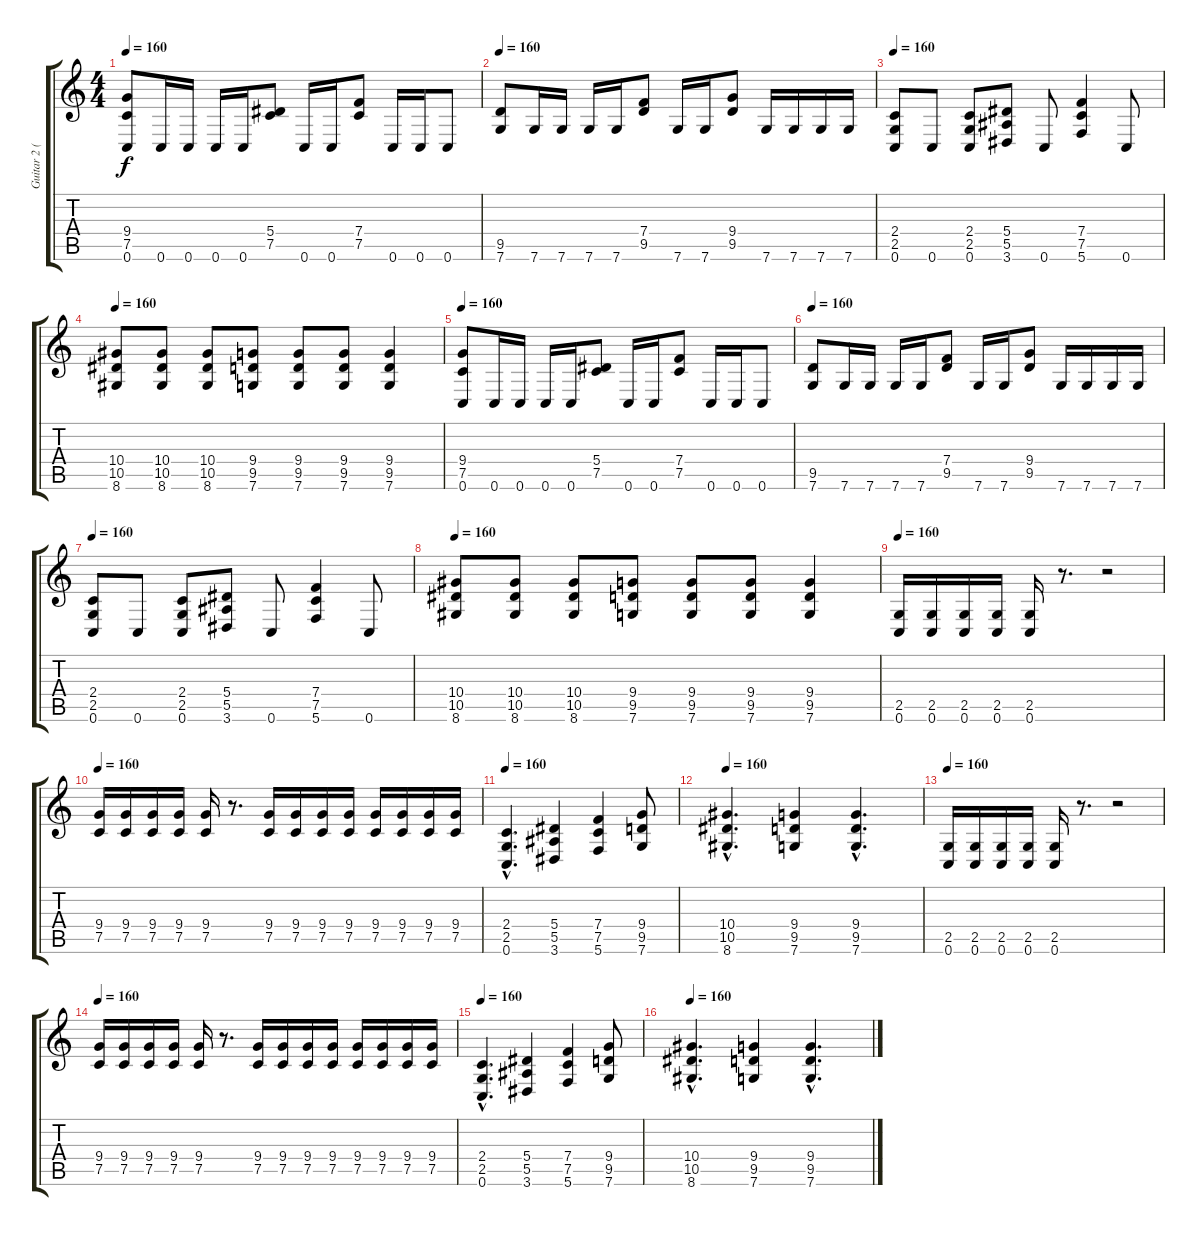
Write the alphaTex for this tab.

\track ("Guitar 2 (Lead)" "Guitar 2 (") {instrument overdrivenguitar}
\staff {score tabs}
\tuning (C4 G3 Eb3 Bb2 F2 C2) {hide}
\ts (4 4)
\tempo 160
\clef g2
\ks c
(9.4 7.5 0.6).8{dy f volume 16 balance 16} 0.6.16 0.6.16 0.6.16 0.6.16 (5.4 7.5).8 0.6.16 0.6.16 (7.4 7.5).8 0.6.16 0.6.16 0.6.8 |
\tempo 160
(9.5 7.6).8 7.6.16 7.6.16 7.6.16 7.6.16 (7.4 9.5).8 7.6.16 7.6.16 (9.4 9.5).8 7.6.16 7.6.16 7.6.16 7.6.16 |
\tempo 160
(2.4 2.5 0.6).8 0.6.8 (2.4 2.5 0.6).8 (5.4 5.5 3.6).8 0.6.8 (7.4 7.5 5.6).4 0.6.8 |
\tempo 160
(10.4 10.5 8.6).8 (10.4 10.5 8.6).8 (10.4 10.5 8.6).8 (9.4 9.5 7.6).8 (9.4 9.5 7.6).8 (9.4 9.5 7.6).8 (9.4 9.5 7.6).4 |
\tempo 160
(9.4 7.5 0.6).8 0.6.16 0.6.16 0.6.16 0.6.16 (5.4 7.5).8 0.6.16 0.6.16 (7.4 7.5).8 0.6.16 0.6.16 0.6.8 |
\tempo 160
(9.5 7.6).8 7.6.16 7.6.16 7.6.16 7.6.16 (7.4 9.5).8 7.6.16 7.6.16 (9.4 9.5).8 7.6.16 7.6.16 7.6.16 7.6.16 |
\tempo 160
(2.4 2.5 0.6).8 0.6.8 (2.4 2.5 0.6).8 (5.4 5.5 3.6).8 0.6.8 (7.4 7.5 5.6).4 0.6.8 |
\tempo 160
(10.4 10.5 8.6).8 (10.4 10.5 8.6).8 (10.4 10.5 8.6).8 (9.4 9.5 7.6).8 (9.4 9.5 7.6).8 (9.4 9.5 7.6).8 (9.4 9.5 7.6).4 |
\tempo 160
(2.5 0.6).16 (2.5 0.6).16 (2.5 0.6).16 (2.5 0.6).16 (2.5 0.6).16 r.8{d} r.2 |
\tempo 160
(9.4 7.5).16 (9.4 7.5).16 (9.4 7.5).16 (9.4 7.5).16 (9.4 7.5).16 r.8{d} (9.4 7.5).16 (9.4 7.5).16 (9.4 7.5).16 (9.4 7.5).16 (9.4 7.5).16 (9.4 7.5).16 (9.4 7.5).16 (9.4 7.5).16 |
\tempo 160
(2.4{hac} 2.5{hac} 0.6{hac}).4{d} (5.4 5.5 3.6).4 (7.4 7.5 5.6).4 (9.4 9.5 7.6).8 |
\tempo 160
(10.4{hac} 10.5{hac} 8.6{hac}).4{d} (9.4 9.5 7.6).4 (9.4{hac} 9.5{hac} 7.6{hac}).4{d} |
\tempo 160
(2.5 0.6).16 (2.5 0.6).16 (2.5 0.6).16 (2.5 0.6).16 (2.5 0.6).16 r.8{d} r.2 |
\tempo 160
(9.4 7.5).16 (9.4 7.5).16 (9.4 7.5).16 (9.4 7.5).16 (9.4 7.5).16 r.8{d} (9.4 7.5).16 (9.4 7.5).16 (9.4 7.5).16 (9.4 7.5).16 (9.4 7.5).16 (9.4 7.5).16 (9.4 7.5).16 (9.4 7.5).16 |
\tempo 160
(2.4{hac} 2.5{hac} 0.6{hac}).4{d} (5.4 5.5 3.6).4 (7.4 7.5 5.6).4 (9.4 9.5 7.6).8 |
\tempo 160
(10.4{hac} 10.5{hac} 8.6{hac}).4{d} (9.4 9.5 7.6).4 (9.4{hac} 9.5{hac} 7.6{hac}).4{d}
